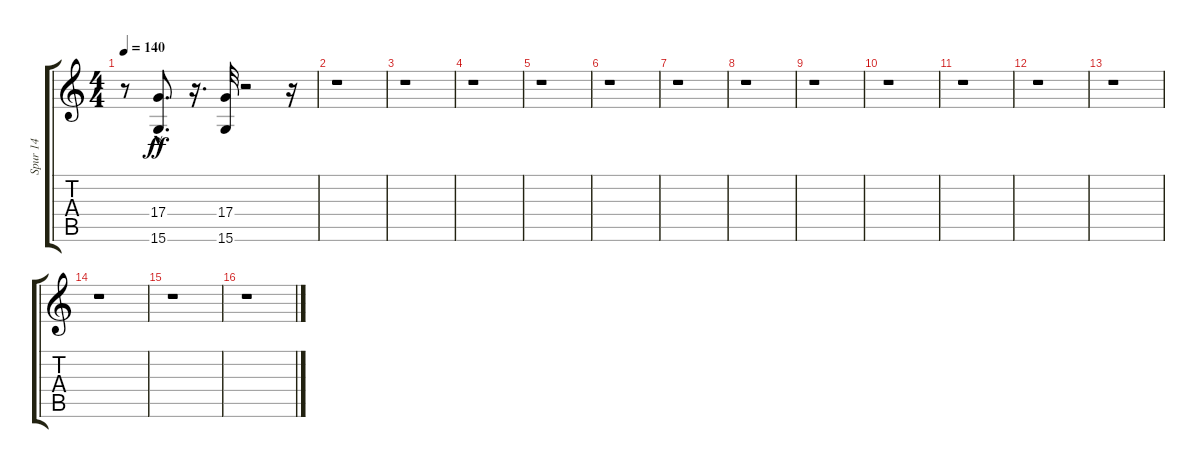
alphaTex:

\track ("Spur 14" "Spur 14") {instrument xylophone}
\staff {score tabs}
\tuning (E4 B3 G3 D3 A2 E2) {hide}
\ts (4 4)
\tempo 140
\clef g2
\ks c
r.8{dy mf} (17.4{hac} 15.6{hac}).8{d dy ff} r.16{d} (17.4 15.6).32 r.2 r.16 |
r.1 |
r.1 |
r.1 |
r.1 |
r.1 |
r.1 |
r.1 |
r.1 |
r.1 |
r.1 |
r.1 |
r.1 |
r.1 |
r.1 |
r.1
